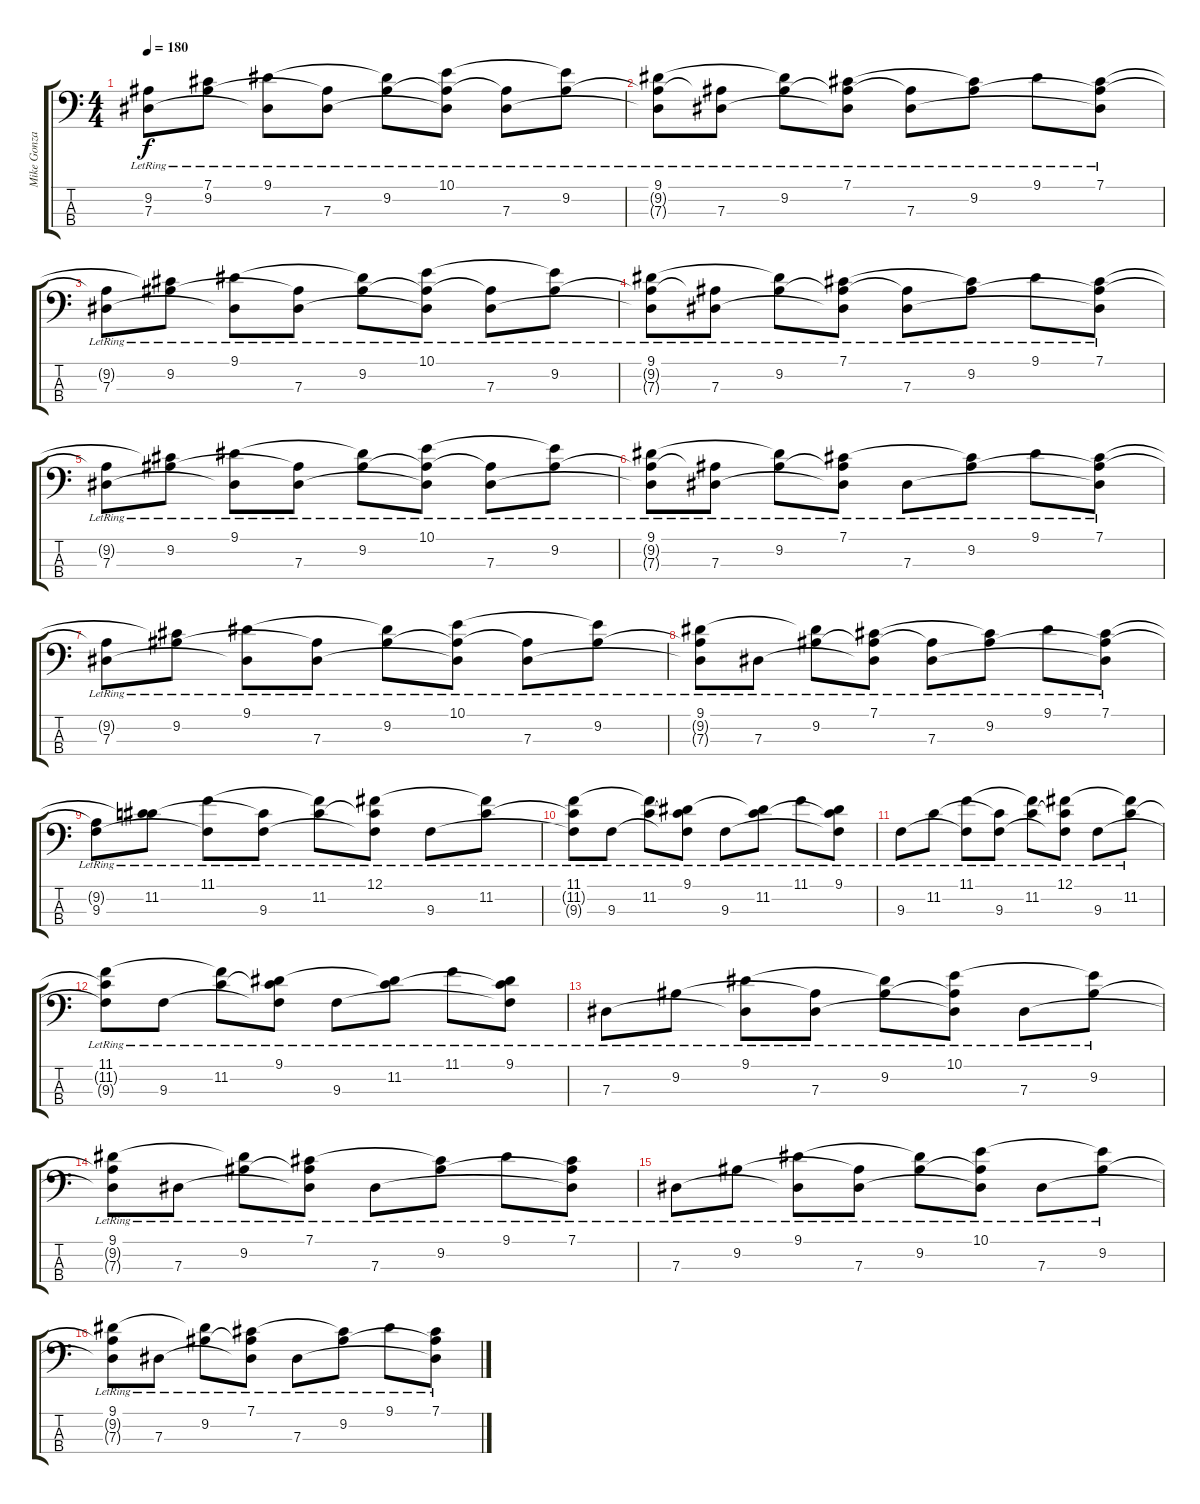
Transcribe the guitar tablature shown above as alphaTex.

\track ("Mike Gonzalez" "Mike Gonza") {instrument electricbassfinger}
\staff {score tabs}
\tuning (Gb2 Db2 Ab1 Eb1) {hide}
\ts (4 4)
\tempo 180
\clef f4
\ks c
(9.2{t} 7.3{lr}).8{dy f} (7.1{t} 9.2{lr}).8 (9.1{lr} 7.3{t}).8 (9.2{t} 7.3{lr}).8 (9.1{t} 9.2{lr}).8 (10.1{lr} 9.2{t} 7.3{t}).8 (9.2{t} 7.3{lr}).8 (10.1{t} 9.2{lr}).8 |
(9.1{lr} 9.2{t} 7.3{t}).8 (9.2{t} 7.3{lr}).8 (9.1{t} 9.2{lr}).8 (7.1{lr} 9.2{t} 7.3{t}).8 (9.2{t} 7.3{lr}).8 (7.1{t} 9.2{lr}).8 9.1{lr}.8 (7.1{lr} 9.2{t} 7.3{t}).8 |
(9.2{t} 7.3{lr}).8 (7.1{t} 9.2{lr}).8 (9.1{lr} 7.3{t}).8 (9.2{t} 7.3{lr}).8 (9.1{t} 9.2{lr}).8 (10.1{lr} 9.2{t} 7.3{t}).8 (9.2{t} 7.3{lr}).8 (10.1{t} 9.2{lr}).8 |
(9.1{lr} 9.2{t} 7.3{t}).8 (9.2{t} 7.3{lr}).8 (9.1{t} 9.2{lr}).8 (7.1{lr} 9.2{t} 7.3{t}).8 (9.2{t} 7.3{lr}).8 (7.1{t} 9.2{lr}).8 9.1{lr}.8 (7.1{lr} 9.2{t} 7.3{t}).8 |
(9.2{t} 7.3{lr}).8 (7.1{t} 9.2{lr}).8 (9.1{lr} 7.3{t}).8 (9.2{t} 7.3{lr}).8 (9.1{t} 9.2{lr}).8 (10.1{lr} 9.2{t} 7.3{t}).8 (9.2{t} 7.3{lr}).8 (10.1{t} 9.2{lr}).8 |
(9.1{lr} 9.2{t} 7.3{t}).8 (9.2{t} 7.3{lr}).8 (9.1{t} 9.2{lr}).8 (7.1{lr} 9.2{t} 7.3{t}).8 7.3{lr}.8 (7.1{t} 9.2{lr}).8 9.1{lr}.8 (7.1{lr} 9.2{t} 7.3{t}).8 |
(9.2{t} 7.3{lr}).8 (7.1{t} 9.2{lr}).8 (9.1{lr} 7.3{t}).8 (9.2{t} 7.3{lr}).8 (9.1{t} 9.2{lr}).8 (10.1{lr} 9.2{t} 7.3{t}).8 (9.2{t} 7.3{lr}).8 (10.1{t} 9.2{lr}).8 |
(9.1{lr} 9.2{t} 7.3{t}).8 7.3{lr}.8 (9.1{t} 9.2{lr}).8 (7.1{lr} 9.2{t} 7.3{t}).8 (9.2{t} 7.3{lr}).8 (7.1{t} 9.2{lr}).8 9.1{lr}.8 (7.1{lr} 9.2{t} 7.3{t}).8 |
(9.2{t} 9.3{lr}).8 (7.1{t} 11.2{lr}).8 (11.1{lr} 9.3{t}).8 (11.2{t} 9.3{lr}).8 (11.1{t} 11.2{lr}).8 (12.1{lr} 11.2{t} 9.3{t}).8 9.3{lr}.8 (12.1{t} 11.2{lr}).8 |
(11.1{lr} 11.2{t} 9.3{t}).8 9.3{lr}.8 (11.1{t} 11.2{lr}).8 (9.1{lr} 11.2{t} 9.3{t}).8 9.3{lr}.8 (9.1{t} 11.2{lr}).8 11.1{lr}.8 (9.1{lr} 11.2{t} 9.3{t}).8 |
9.3{lr}.8 11.2{lr}.8 (11.1{lr} 9.3{t}).8 (11.2{t} 9.3{lr}).8 (11.1{t} 11.2{lr}).8 (12.1{lr} 11.2{t} 9.3{t}).8 9.3{lr}.8 (12.1{t} 11.2{lr}).8 |
(11.1{lr} 11.2{t} 9.3{t}).8 9.3{lr}.8 (11.1{t} 11.2{lr}).8 (9.1{lr} 11.2{t} 9.3{t}).8 9.3{lr}.8 (9.1{t} 11.2{lr}).8 11.1{lr}.8 (9.1{lr} 11.2{t} 9.3{t}).8 |
7.3{lr}.8 9.2{lr}.8 (9.1{lr} 7.3{t}).8 (9.2{t} 7.3{lr}).8 (9.1{t} 9.2{lr}).8 (10.1{lr} 9.2{t} 7.3{t}).8 7.3{lr}.8 (10.1{t} 9.2{lr}).8 |
(9.1{lr} 9.2{t} 7.3{t}).8 7.3{lr}.8 (9.1{t} 9.2{lr}).8 (7.1{lr} 9.2{t} 7.3{t}).8 7.3{lr}.8 (7.1{t} 9.2{lr}).8 9.1{lr}.8 (7.1{lr} 9.2{t} 7.3{t}).8 |
7.3{lr}.8 9.2{lr}.8 (9.1{lr} 7.3{t}).8 (9.2{t} 7.3{lr}).8 (9.1{t} 9.2{lr}).8 (10.1{lr} 9.2{t} 7.3{t}).8 7.3{lr}.8 (10.1{t} 9.2{lr}).8 |
(9.1{lr} 9.2{t} 7.3{t}).8 7.3{lr}.8 (9.1{t} 9.2{lr}).8 (7.1{lr} 9.2{t} 7.3{t}).8 7.3{lr}.8 (7.1{t} 9.2{lr}).8 9.1{lr}.8 (7.1{lr} 9.2{t} 7.3{t}).8
